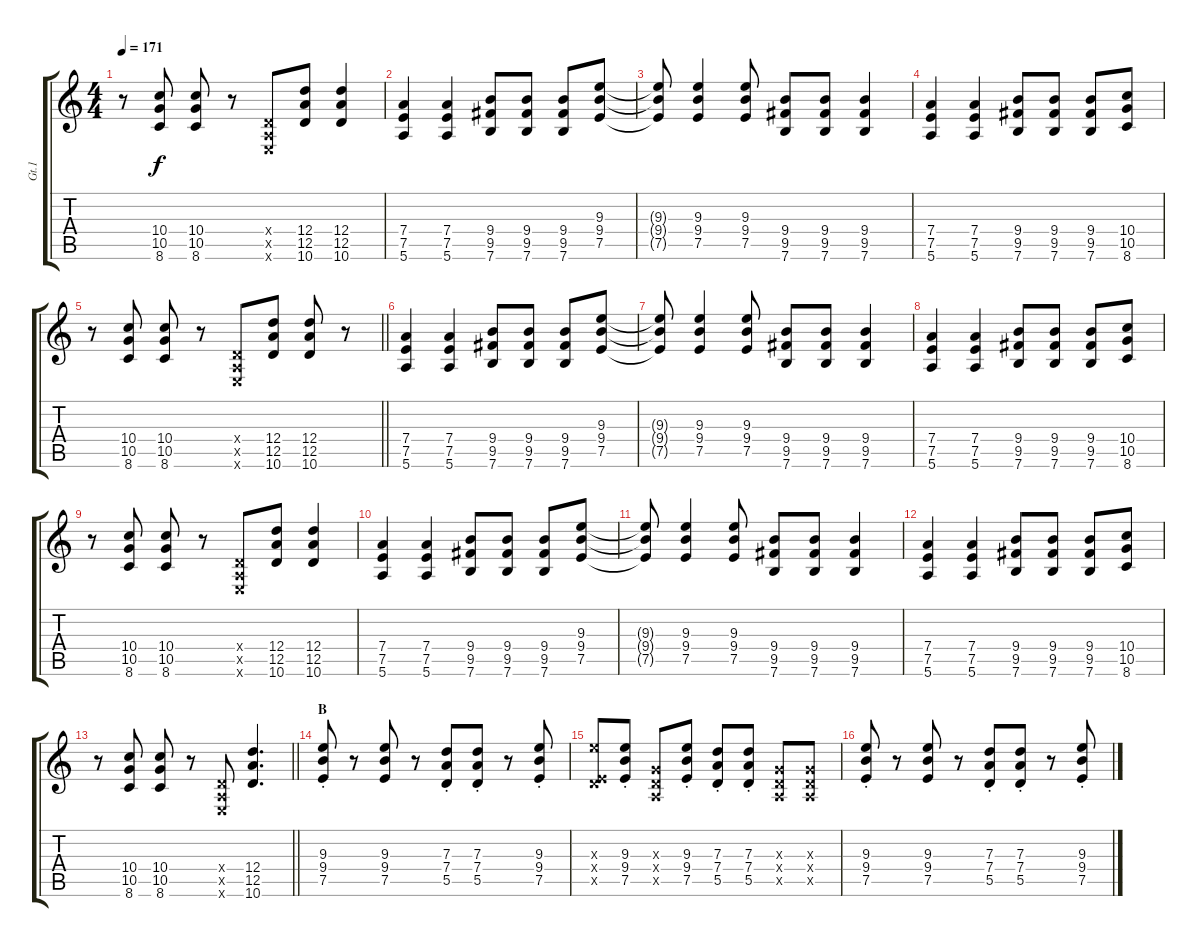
\track ("Gt.1" "Gt.1") {instrument overdrivenguitar}
\staff {score tabs}
\tuning (E4 B3 G3 D3 A2 E2) {hide}
\ts (4 4)
\tempo 171
\clef g2
\ks c
r.8{dy f} (10.4 10.5 8.6).8 (10.4 10.5 8.6).8 r.8 (0.4{x} 0.5{x} 0.6{x}).8 (12.4 12.5 10.6).8 (12.4 12.5 10.6).4 |
(7.4 7.5 5.6).4 (7.4 7.5 5.6).4 (9.4 9.5 7.6).8 (9.4 9.5 7.6).8 (9.4 9.5 7.6).8 (9.3 9.4 7.5).8 |
(9.3{t} 9.4{t} 7.5{t}).8 (9.3 9.4 7.5).4 (9.3 9.4 7.5).8 (9.4 9.5 7.6).8 (9.4 9.5 7.6).8 (9.4 9.5 7.6).4 |
(7.4 7.5 5.6).4 (7.4 7.5 5.6).4 (9.4 9.5 7.6).8 (9.4 9.5 7.6).8 (9.4 9.5 7.6).8 (10.4 10.5 8.6).8 |
\barLineRight lightlight
r.8 (10.4 10.5 8.6).8 (10.4 10.5 8.6).8 r.8 (0.4{x} 0.5{x} 0.6{x}).8 (12.4 12.5 10.6).8 (12.4 12.5 10.6).8 r.8 |
(7.4 7.5 5.6).4 (7.4 7.5 5.6).4 (9.4 9.5 7.6).8 (9.4 9.5 7.6).8 (9.4 9.5 7.6).8 (9.3 9.4 7.5).8 |
(9.3{t} 9.4{t} 7.5{t}).8 (9.3 9.4 7.5).4 (9.3 9.4 7.5).8 (9.4 9.5 7.6).8 (9.4 9.5 7.6).8 (9.4 9.5 7.6).4 |
(7.4 7.5 5.6).4 (7.4 7.5 5.6).4 (9.4 9.5 7.6).8 (9.4 9.5 7.6).8 (9.4 9.5 7.6).8 (10.4 10.5 8.6).8 |
r.8 (10.4 10.5 8.6).8 (10.4 10.5 8.6).8 r.8 (0.4{x} 0.5{x} 0.6{x}).8 (12.4 12.5 10.6).8 (12.4 12.5 10.6).4 |
(7.4 7.5 5.6).4 (7.4 7.5 5.6).4 (9.4 9.5 7.6).8 (9.4 9.5 7.6).8 (9.4 9.5 7.6).8 (9.3 9.4 7.5).8 |
(9.3{t} 9.4{t} 7.5{t}).8 (9.3 9.4 7.5).4 (9.3 9.4 7.5).8 (9.4 9.5 7.6).8 (9.4 9.5 7.6).8 (9.4 9.5 7.6).4 |
(7.4 7.5 5.6).4 (7.4 7.5 5.6).4 (9.4 9.5 7.6).8 (9.4 9.5 7.6).8 (9.4 9.5 7.6).8 (10.4 10.5 8.6).8 |
\barLineRight lightlight
r.8 (10.4 10.5 8.6).8 (10.4 10.5 8.6).8 r.8 (0.4{x} 0.5{x} 0.6{x}).8 (12.4 12.5 10.6).4{d} |
\section ("" "B")
(9.3{st} 9.4 7.5{st}).8 r.8 (9.3 9.4 7.5).8 r.8 (7.3{st} 7.4 5.5{st}).8 (7.3{st} 7.4 5.5{st}).8 r.8 (9.3{st} 9.4 7.5{st}).8 |
(9.3{x} 0.4{x} 7.5{x}).8 (9.3{st} 9.4 7.5{st}).8 (0.3{x} 0.4{x} 0.5{x}).8 (9.3{st} 9.4 7.5{st}).8 (7.3{st} 7.4 5.5{st}).8 (7.3{st} 7.4 5.5{st}).8 (0.3{x} 0.4{x} 0.5{x}).8 (0.3{x} 0.4{x} 0.5{x}).8 |
(9.3{st} 9.4 7.5{st}).8 r.8 (9.3 9.4 7.5).8 r.8 (7.3{st} 7.4 5.5{st}).8 (7.3{st} 7.4 5.5{st}).8 r.8 (9.3{st} 9.4 7.5{st}).8
